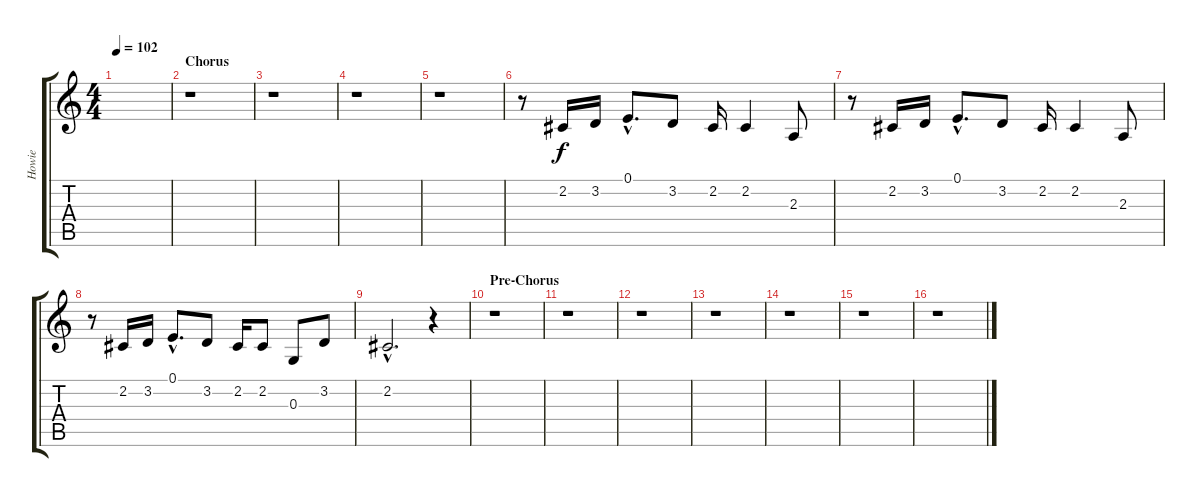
\track ("Howie" "Howie") {instrument tenorsax}
\staff {score tabs}
\tuning (E4 B3 G3 D3 A2 E2) {hide}
\ts (4 4)
\tempo 102
\clef g2
\ks c
|
\section ("" "Chorus")
r.1 |
r.1 |
r.1 |
r.1 |
r.8 2.2.16 3.2.16 0.1{hac}.8{d} 3.2.8 2.2.16 2.2.4 2.3.8 |
r.8 2.2.16 3.2.16 0.1{hac}.8{d} 3.2.8 2.2.16 2.2.4 2.3.8 |
r.8 2.2.16 3.2.16 0.1{hac}.8{d} 3.2.8 2.2.16 2.2.8 0.3.8 3.2.8 |
2.2{hac}.2{d} r.4 |
\section ("" "Pre-Chorus")
r.1 |
r.1 |
r.1 |
r.1 |
r.1 |
r.1 |
r.1
